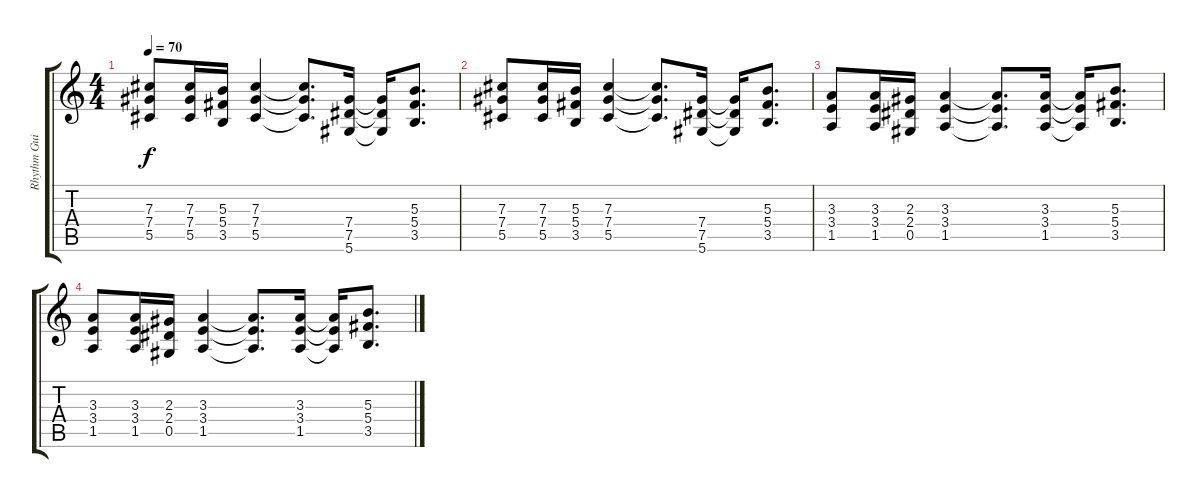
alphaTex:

\track ("Rhythm Guitar" "Rhythm Gui") {instrument distortionguitar}
\staff {score tabs}
\tuning (Eb4 Bb3 Gb3 Db3 Ab2 Eb2) {hide}
\ts (4 4)
\tempo 70
\clef g2
\ks c
(7.3 7.4 5.5).8{dy f volume 0 instrument distortionguitar} (7.3 7.4 5.5).16 (5.3 5.4 3.5).16 (7.3 7.4 5.5).4 (7.3{t} 7.4{t} 5.5{t}).8{d} (7.4 7.5 5.6).16 (7.4{t} 7.5{t} 5.6{t}).16 (5.3 5.4 3.5).8{d} |
(7.3 7.4 5.5).8 (7.3 7.4 5.5).16 (5.3 5.4 3.5).16 (7.3 7.4 5.5).4 (7.3{t} 7.4{t} 5.5{t}).8{d} (7.4 7.5 5.6).16 (7.4{t} 7.5{t} 5.6{t}).16 (5.3 5.4 3.5).8{d} |
(3.3 3.4 1.5).8 (3.3 3.4 1.5).16 (2.3 2.4 0.5).16 (3.3 3.4 1.5).4 (3.3{t} 3.4{t} 1.5{t}).8{d} (3.3 3.4 1.5).16 (3.3{t} 3.4{t} 1.5{t}).16 (5.3 5.4 3.5).8{d} |
(3.3 3.4 1.5).8 (3.3 3.4 1.5).16 (2.3 2.4 0.5).16 (3.3 3.4 1.5).4 (3.3{t} 3.4{t} 1.5{t}).8{d} (3.3 3.4 1.5).16 (3.3{t} 3.4{t} 1.5{t}).16 (5.3 5.4 3.5).8{d}
